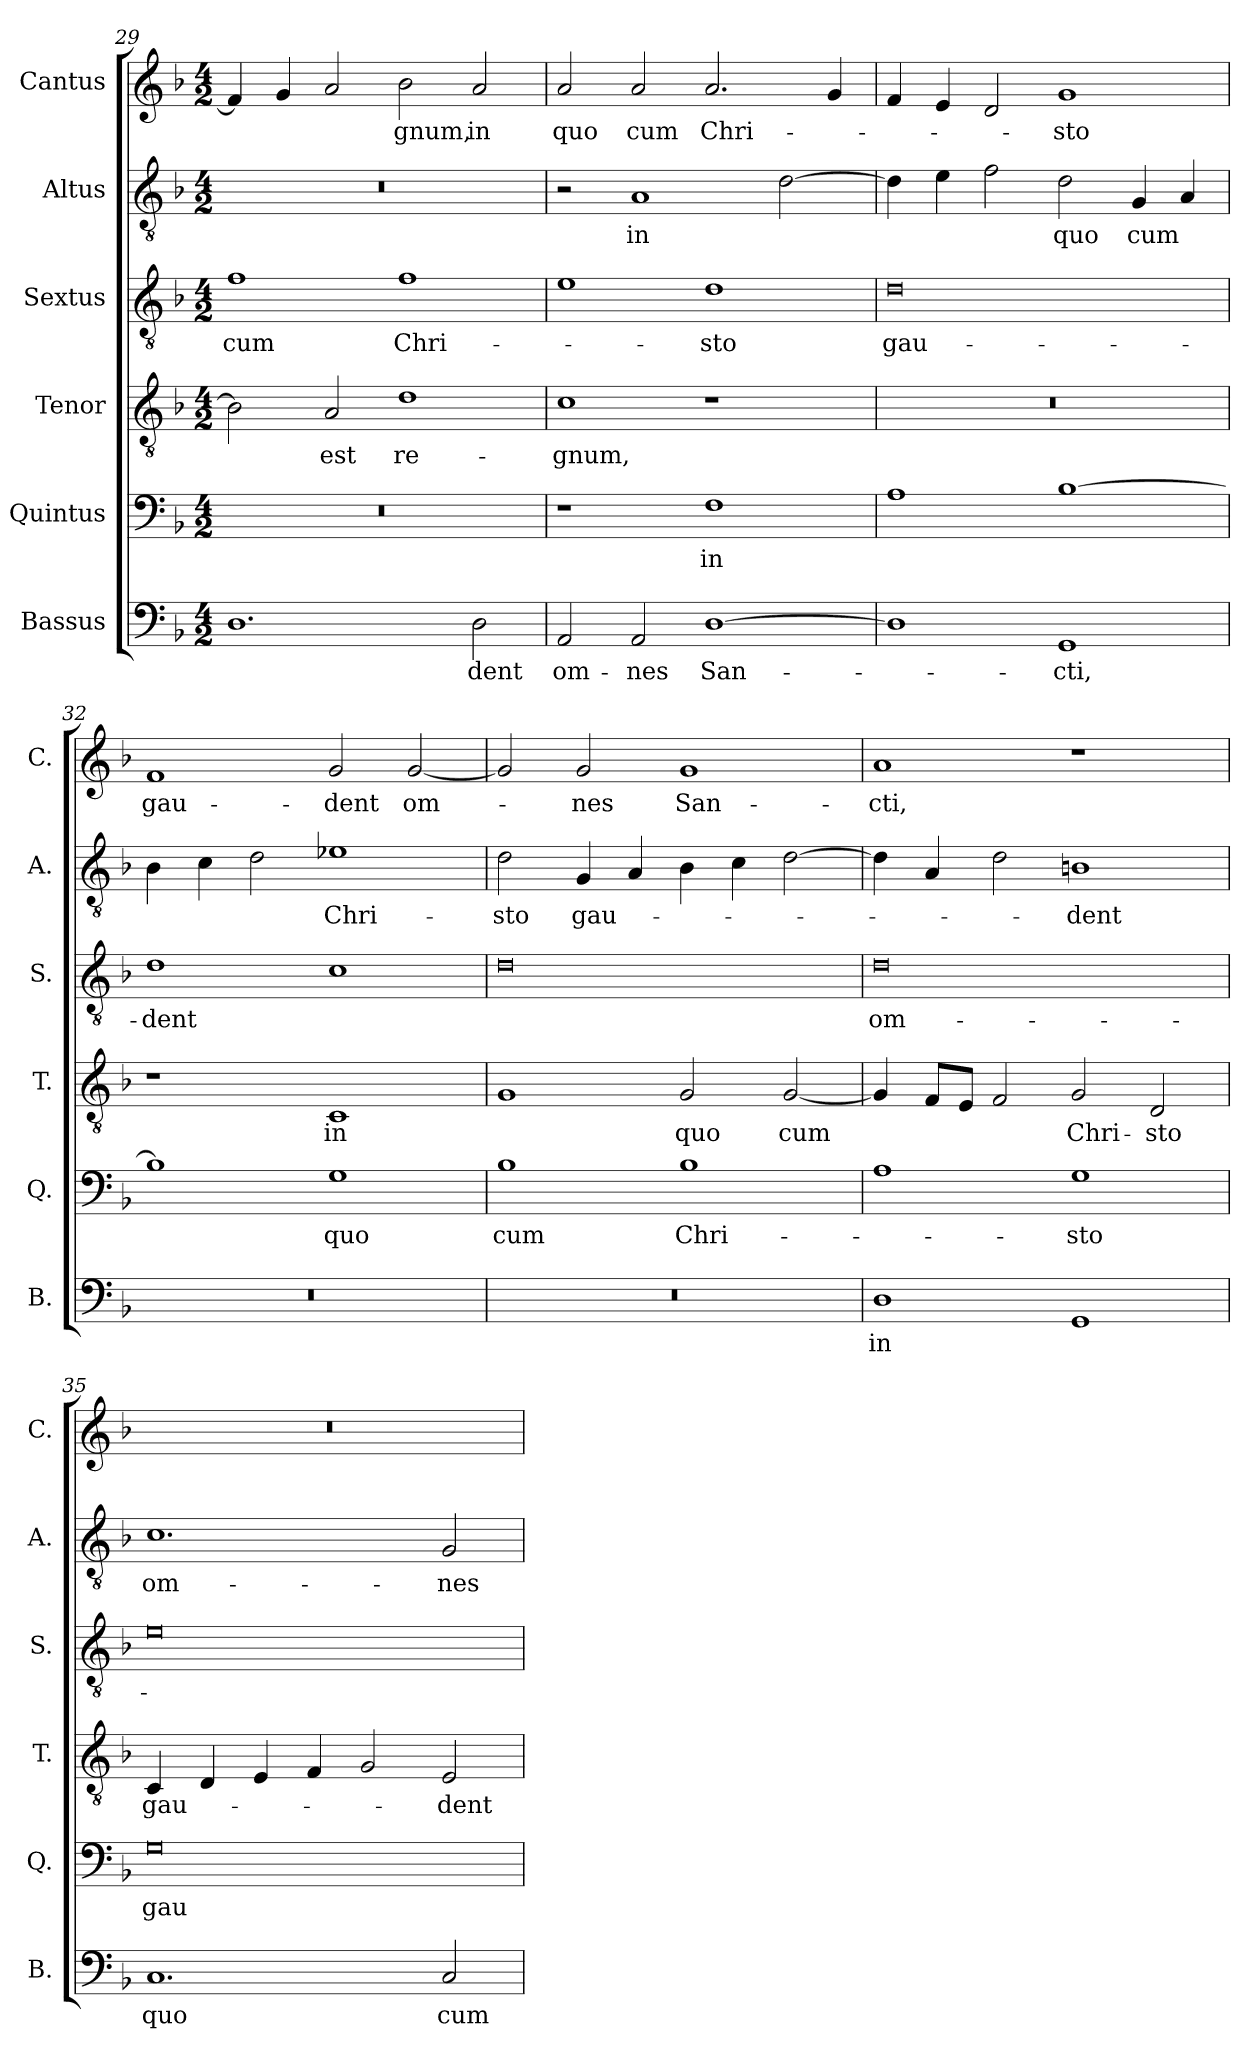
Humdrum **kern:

**kern	**text	**kern	**text	**kern	**text	**kern	**text	**kern	**text	**kern	**text
*part6	*part6	*part5	*part5	*part4	*part4	*part3	*part3	*part2	*part2	*part1	*part1
*staff6	*staff6	*staff5	*staff5	*staff4	*staff4	*staff3	*staff3	*staff2	*staff2	*staff1	*staff1
*I"Bassus	*	*I"Quintus	*	*I"Tenor	*	*I"Sextus	*	*I"Altus	*	*I"Cantus	*
*I'B.	*	*I'Q.	*	*I'T.	*	*I'S.	*	*I'A.	*	*I'C.	*
*clefF4	*	*clefF4	*	*clefGv2	*	*clefGv2	*	*clefGv2	*	*clefG2	*
*k[b-]	*	*k[b-]	*	*k[b-]	*	*k[b-]	*	*k[b-]	*	*k[b-]	*
*M4/2	*	*M4/2	*	*M4/2	*	*M4/2	*	*M4/2	*	*M4/2	*
=29	=29	=29	=29	=29	=29	=29	=29	=29	=29	=29	=29
1.D	.	0r	.	2B-\]	.	1f	cum	0r	.	4f/]	.
.	.	.	.	.	.	.	.	.	.	4g/	.
.	.	.	.	2A/	est	.	.	.	.	2a/	.
.	.	.	.	1d	re-	1f	Chri-	.	.	2b-\	-gnum,
2D\	-dent	.	.	.	.	.	.	.	.	2a/	in
=30	=30	=30	=30	=30	=30	=30	=30	=30	=30	=30	=30
2AA/	om-	1r	.	1c	-gnum,	1e	.	2r	.	2a/	quo
2AA/	-nes	.	.	.	.	.	.	1A	in	2a/	cum
[1D	San-	1F	-in	1r	.	1d	-sto	.	.	2.a/	Chri-
.	.	.	.	.	.	.	.	[2d\	.	.	.
.	.	.	.	.	.	.	.	.	.	4g/	.
!!LO:PB:g=z
=31	=31	=31	=31	=31	=31	=31	=31	=31	=31	=31	=31
1D]	.	1A	.	0r	.	0d	gau-	4d\]	.	4f/	.
.	.	.	.	.	.	.	.	4e\	.	4e/	.
.	.	.	.	.	.	.	.	2f\	.	2d/	.
1GG	-cti,	[1B-	.	.	.	.	.	2d\	quo	1g	-sto
.	.	.	.	.	.	.	.	4G/	cum	.	.
.	.	.	.	.	.	.	.	4A/	.	.	.
=32	=32	=32	=32	=32	=32	=32	=32	=32	=32	=32	=32
0r	.	1B-]	.	1r	.	1d	-dent	4B-\	.	1f	gau-
.	.	.	.	.	.	.	.	4c\	.	.	.
.	.	.	.	.	.	.	.	2d\	.	.	.
.	.	1G	quo	1C	in	1c	.	1e-X	Chri-	2g/	-dent
.	.	.	.	.	.	.	.	.	.	[2g/	om-
=33	=33	=33	=33	=33	=33	=33	=33	=33	=33	=33	=33
0r	.	1B-	cum	1G	.	0d	.	2d\	-sto	2g/]	.
.	.	.	.	.	.	.	.	4G/	gau-	2g/	-nes
.	.	.	.	.	.	.	.	4A/	.	.	.
.	.	1B-	Chri-	2G/	quo	.	.	4B-\	.	1g	San-
.	.	.	.	.	.	.	.	4c\	.	.	.
.	.	.	.	[2G/	cum	.	.	[2d\	.	.	.
=34	=34	=34	=34	=34	=34	=34	=34	=34	=34	=34	=34
1D	in	1A	.	4G/]	.	0d	om-	4d\]	.	1a	-cti,
.	.	.	.	8F/L	.	.	.	4A/	.	.	.
.	.	.	.	8E/J	.	.	.	.	.	.	.
.	.	.	.	2F/	.	.	.	2d\	.	.	.
1GG	.	1G	-sto	2G/	Chri-	.	.	1Bn	-dent	1r	.
.	.	.	.	2D/	-sto	.	.	.	.	.	.
=35	=35	=35	=35	=35	=35	=35	=35	=35	=35	=35	=35
1.C	quo	0G	gau-	4C/	gau-	0e	.	1.c	om-	0r	.
.	.	.	.	4D/	.	.	.	.	.	.	.
.	.	.	.	4E/	.	.	.	.	.	.	.
.	.	.	.	4F/	.	.	.	.	.	.	.
.	.	.	.	2G/	.	.	.	.	.	.	.
2C/	cum	.	.	2E/	-dent	.	.	2G/	-nes	.	.
=	=	=	=	=	=	=	=	=	=	=	=
*-	*-	*-	*-	*-	*-	*-	*-	*-	*-	*-	*-
